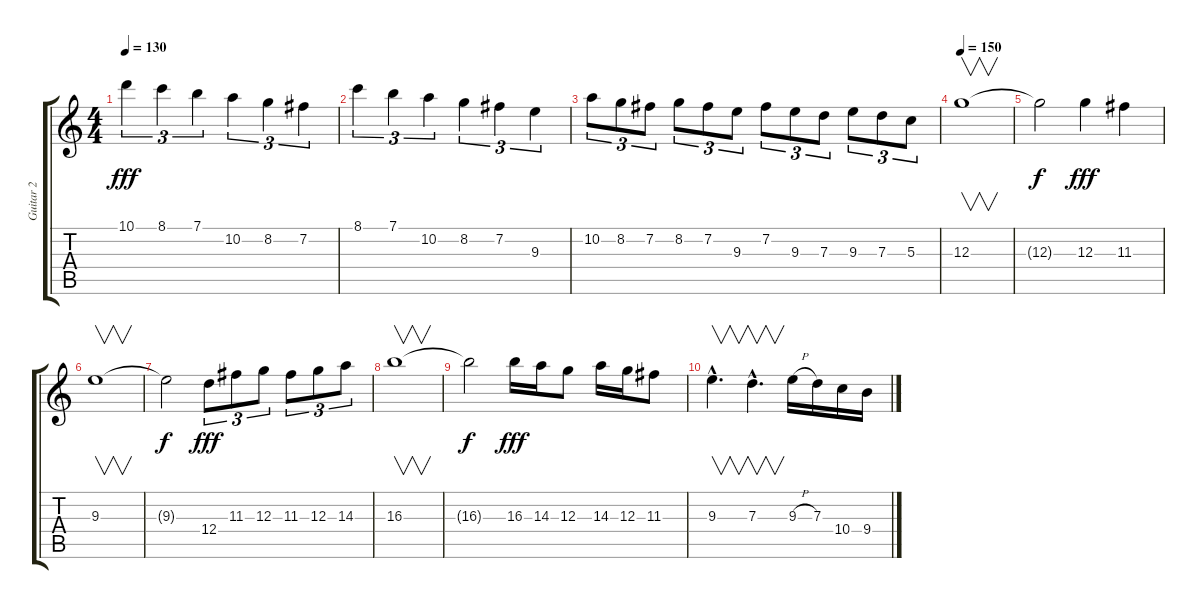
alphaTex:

\track ("Guitar 2" "Guitar 2") {instrument distortionguitar}
\staff {score tabs}
\tuning (E4 B3 G3 D3 A2 E2) {hide}
\ts (4 4)
\tempo 130
\clef g2
\ks c
10.1.4{tu (3 2) dy fff} 8.1.4{tu (3 2)} 7.1.4{tu (3 2)} 10.2.4{tu (3 2)} 8.2.4{tu (3 2)} 7.2.4{tu (3 2)} |
8.1.4{tu (3 2)} 7.1.4{tu (3 2)} 10.2.4{tu (3 2)} 8.2.4{tu (3 2)} 7.2.4{tu (3 2)} 9.3.4{tu (3 2)} |
10.2.8{tu (3 2)} 8.2.8{tu (3 2)} 7.2.8{tu (3 2)} 8.2.8{tu (3 2)} 7.2.8{tu (3 2)} 9.3.8{tu (3 2)} 7.2.8{tu (3 2)} 9.3.8{tu (3 2)} 7.3.8{tu (3 2)} 9.3.8{tu (3 2)} 7.3.8{tu (3 2)} 5.3.8{tu (3 2)} |
\tempo 150
12.3.1{v balance 13} |
12.3{t}.2{dy f} 12.3.4{dy fff} 11.3.4 |
9.3.1{v} |
9.3{t}.2{dy f} 12.4.8{tu (3 2) dy fff} 11.3.8{tu (3 2)} 12.3.8{tu (3 2)} 11.3.8{tu (3 2)} 12.3.8{tu (3 2)} 14.3.8{tu (3 2)} |
16.3.1{v} |
16.3{t}.2{dy f} 16.3.16{dy fff} 14.3.16 12.3.8 14.3.16 12.3.16 11.3.8 |
9.3{hac}.4{v d} 7.3{hac}.4{v d} 9.3{h}.16 7.3.16 10.4.16 9.4.16
